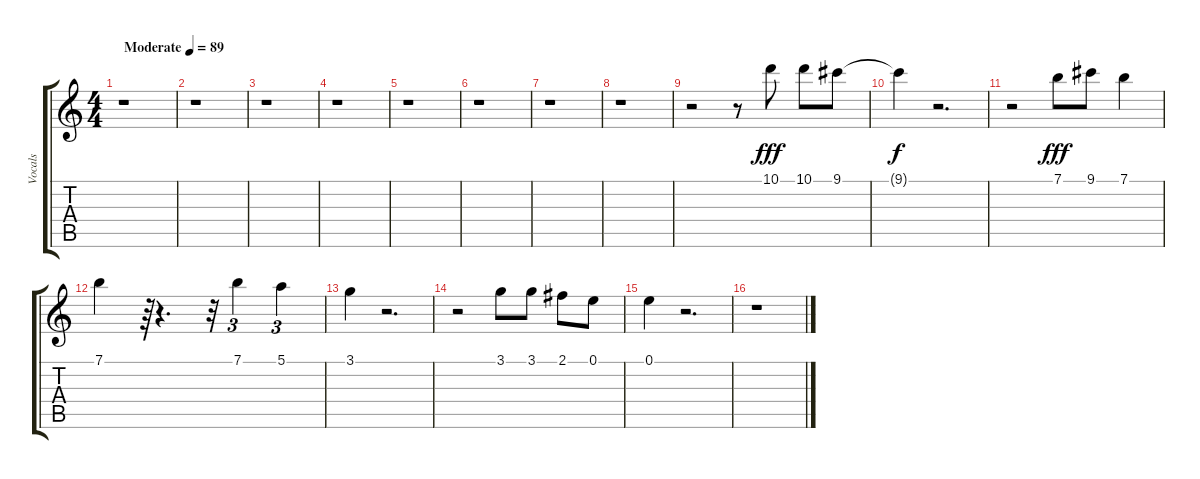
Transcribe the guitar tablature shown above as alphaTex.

\track ("Vocals" "Vocals") {instrument acousticguitarnylon}
\staff {score tabs}
\tuning (E4 B3 G3 D3 A2 E2) {hide}
\ts (4 4)
\tempo (89 "Moderate")
\clef g2
\ks c
r.1{dy fff instrument acousticguitarnylon} |
r.1 |
r.1 |
r.1 |
r.1 |
r.1 |
r.1 |
r.1 |
r.2 r.8 10.1.8 10.1.8 9.1.8 |
9.1{t}.4{dy f} r.2{d} |
r.2 7.1.8{dy fff} 9.1.8 7.1.4 |
7.1.4 r.64{tu (3 2)} r.4{d} r.32 7.1.4{tu (3 2)} 5.1.4{tu (3 2)} |
3.1.4 r.2{d} |
r.2 3.1.8 3.1.8 2.1.8 0.1.8 |
0.1.4 r.2{d} |
r.1
